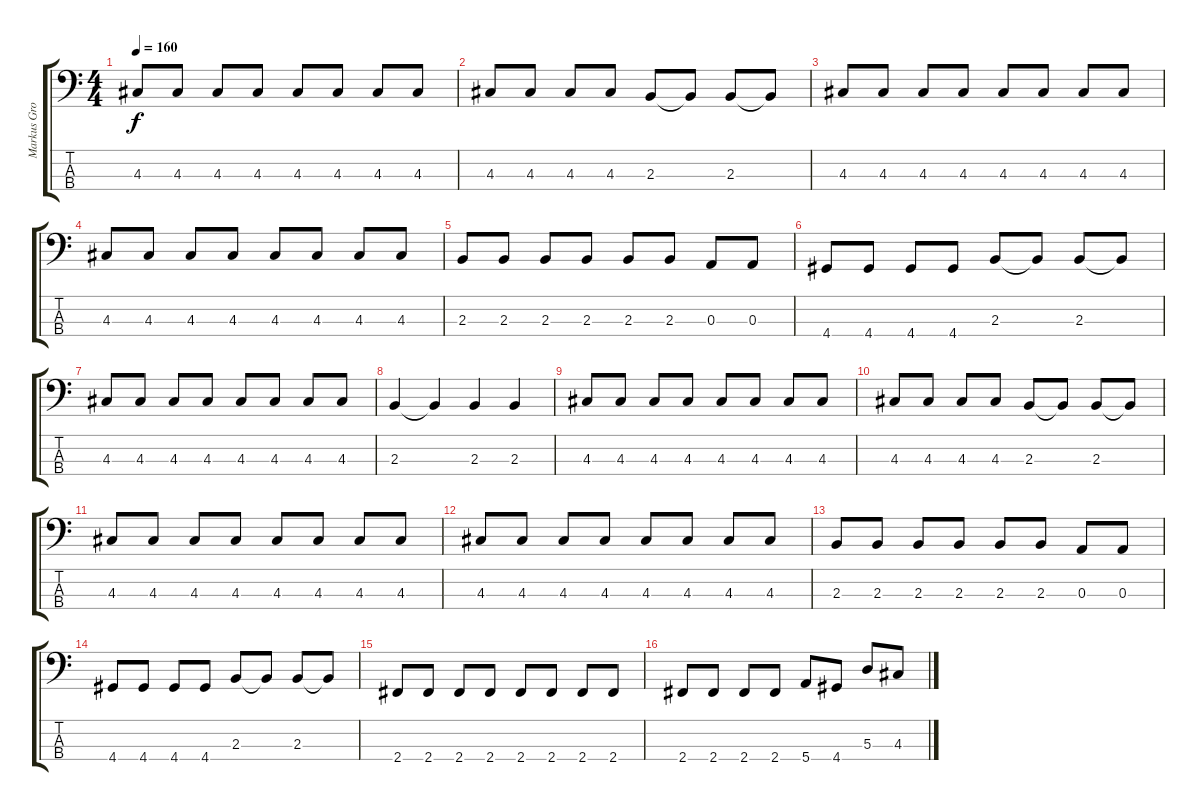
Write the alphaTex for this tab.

\track ("Markus Grosskopf" "Markus Gro") {instrument electricbassfinger}
\staff {score tabs}
\tuning (G2 D2 A1 E1) {hide}
\ts (4 4)
\tempo 160
\clef f4
\ks c
4.3.8{dy f} 4.3.8 4.3.8 4.3.8 4.3.8 4.3.8 4.3.8 4.3.8 |
4.3.8 4.3.8 4.3.8 4.3.8 2.3.8 2.3{t}.8 2.3.8 2.3{t}.8 |
4.3.8 4.3.8 4.3.8 4.3.8 4.3.8 4.3.8 4.3.8 4.3.8 |
4.3.8 4.3.8 4.3.8 4.3.8 4.3.8 4.3.8 4.3.8 4.3.8 |
2.3.8 2.3.8 2.3.8 2.3.8 2.3.8 2.3.8 0.3.8 0.3.8 |
4.4.8 4.4.8 4.4.8 4.4.8 2.3.8 2.3{t}.8 2.3.8 2.3{t}.8 |
4.3.8 4.3.8 4.3.8 4.3.8 4.3.8 4.3.8 4.3.8 4.3.8 |
2.3.4 2.3{t}.4 2.3.4 2.3.4 |
4.3.8 4.3.8 4.3.8 4.3.8 4.3.8 4.3.8 4.3.8 4.3.8 |
4.3.8 4.3.8 4.3.8 4.3.8 2.3.8 2.3{t}.8 2.3.8 2.3{t}.8 |
4.3.8 4.3.8 4.3.8 4.3.8 4.3.8 4.3.8 4.3.8 4.3.8 |
4.3.8 4.3.8 4.3.8 4.3.8 4.3.8 4.3.8 4.3.8 4.3.8 |
2.3.8 2.3.8 2.3.8 2.3.8 2.3.8 2.3.8 0.3.8 0.3.8 |
4.4.8 4.4.8 4.4.8 4.4.8 2.3.8 2.3{t}.8 2.3.8 2.3{t}.8 |
2.4.8 2.4.8 2.4.8 2.4.8 2.4.8 2.4.8 2.4.8 2.4.8 |
2.4.8 2.4.8 2.4.8 2.4.8 5.4.8 4.4.8 5.3.8 4.3.8
